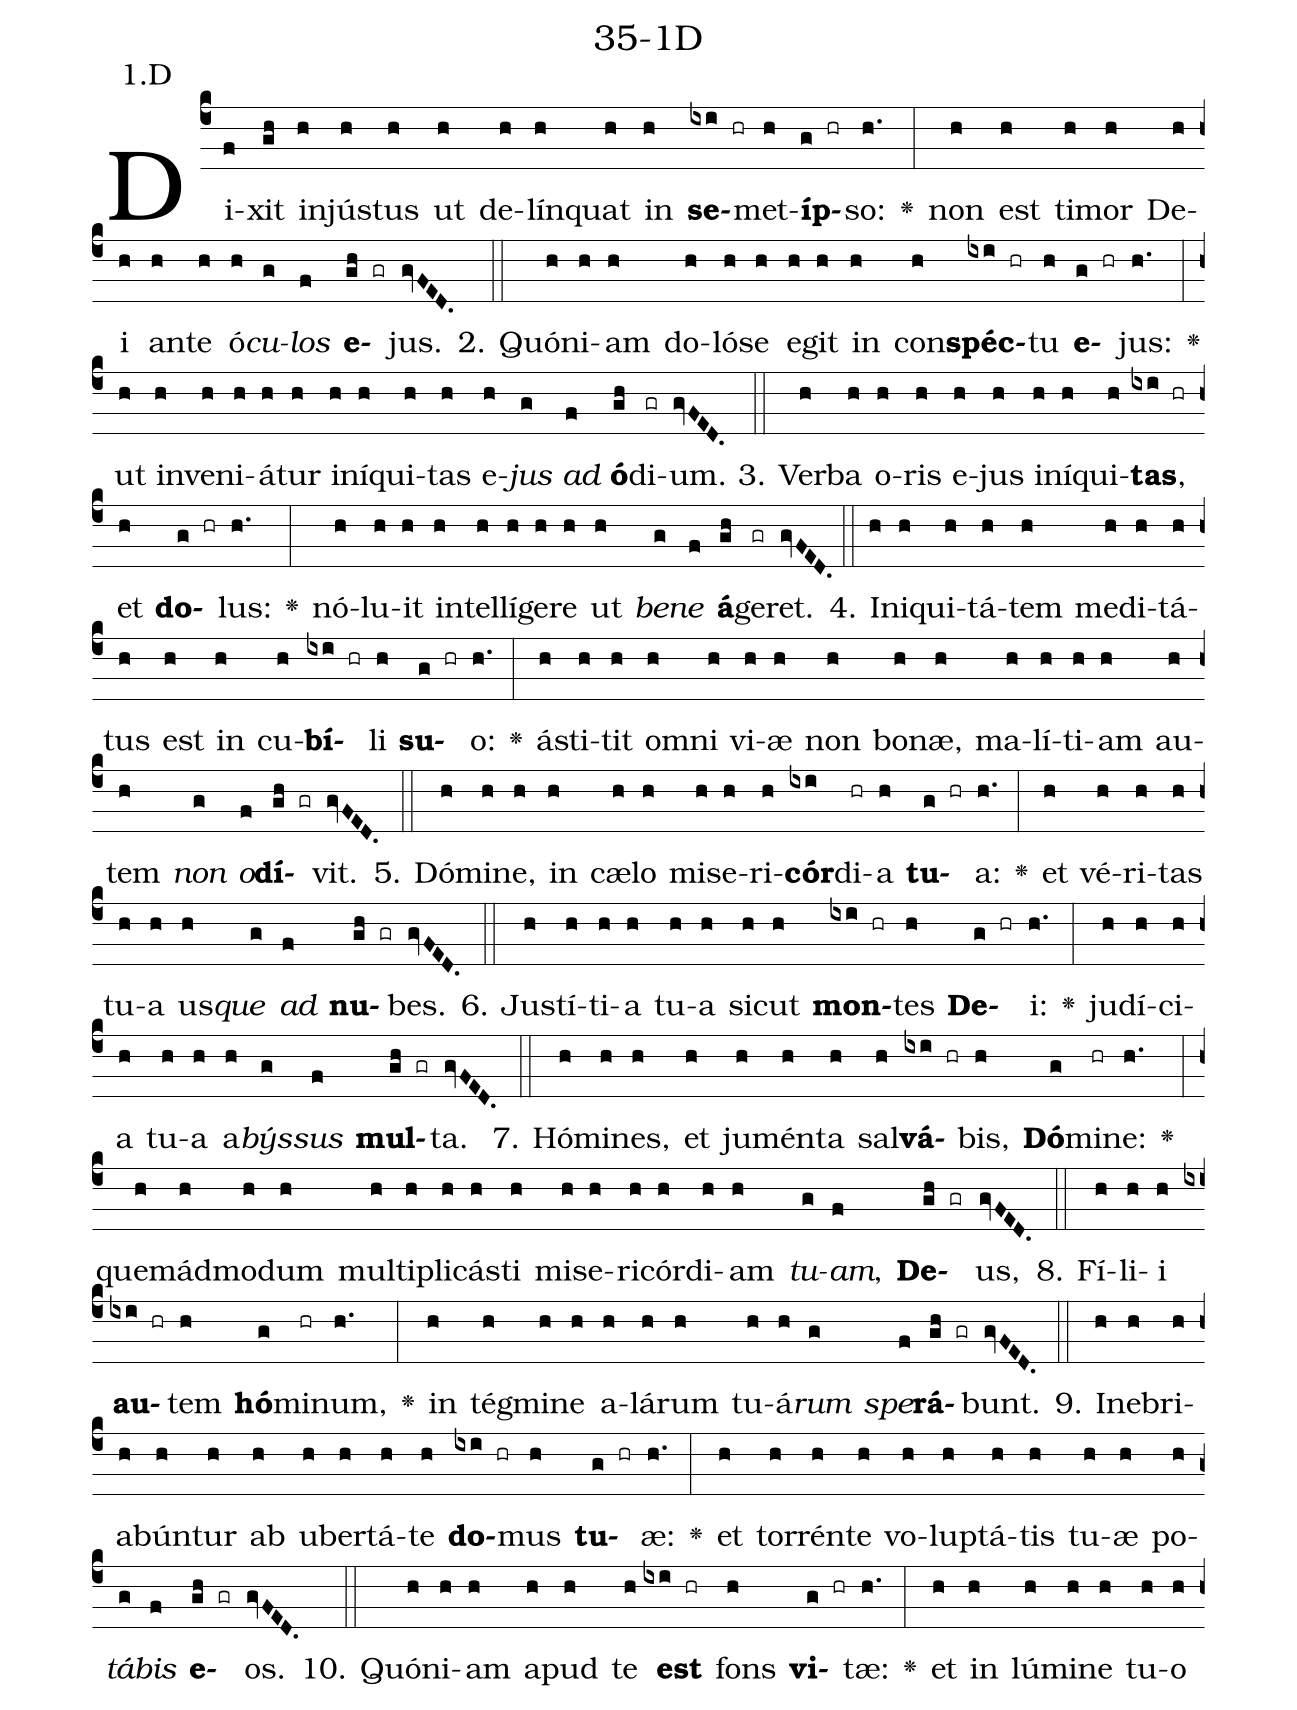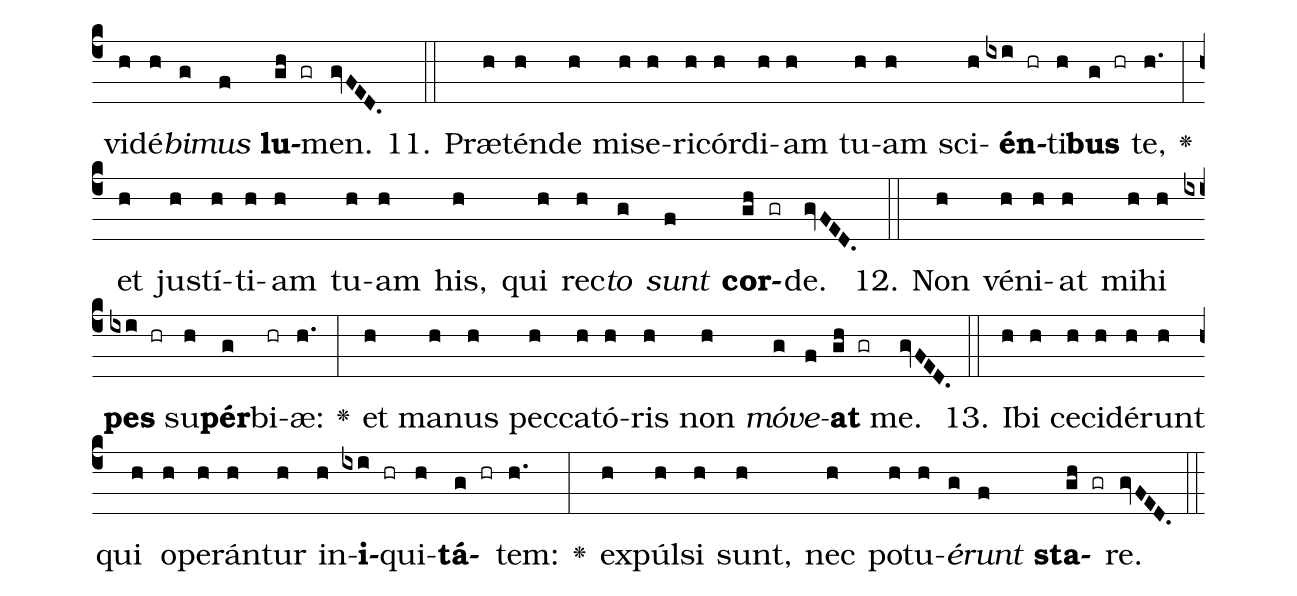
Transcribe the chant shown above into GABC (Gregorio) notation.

name: 35-1D;
annotation: 1.D;
%%
(c4)Di(f)xit(gh) in(h)jús(h)tus(h) ut(h) de(h)lín(h)quat(h) in(h) <b>se</b>(ixi hr)met(h)<b>íp</b>(g hr)so:(h.) <v>\greheightstar</v>(:) non(h) est(h) ti(h)mor(h) De(h)i(h) an(h)te(h) ó(h)<i>cu</i>(g)<i>los</i>(f) <b>e</b>(gh gr)jus.(gvFED.) (::)
2. Quón(h)i(h)am(h) do(h)ló(h)se(h) e(h)git(h) in(h) con(h)<b>spéc</b>(ixi hr)tu(h) <b>e</b>(g hr)jus:(h.) <v>\greheightstar</v>(:) ut(h) in(h)ve(h)ni(h)á(h)tur(h) in(h)í(h)qui(h)tas(h) e(h)<i>jus</i>(g) <i>ad</i>(f) <b>ó</b>(gh)di(gr)um.(gvFED.) (::)
3. Ver(h)ba(h) o(h)ris(h) e(h)jus(h) in(h)í(h)qui(h)<b>tas</b>,(ixi hr) et(h) <b>do</b>(g hr)lus:(h.) <v>\greheightstar</v>(:) nó(h)lu(h)it(h) in(h)tel(h)lí(h)ge(h)re(h) ut(h) <i>be</i>(g)<i>ne</i>(f) <b>á</b>(gh)ge(gr)ret.(gvFED.) (::)
4. In(h)i(h)qui(h)tá(h)tem(h) me(h)di(h)tá(h)tus(h) est(h) in(h) cu(h)<b>bí</b>(ixi hr)li(h) <b>su</b>(g hr)o:(h.) <v>\greheightstar</v>(:) á(h)sti(h)tit(h) om(h)ni(h) vi(h)æ(h) non(h) bo(h)næ,(h) ma(h)lí(h)ti(h)am(h) au(h)tem(h) <i>non</i>(g) <i>o</i>(f)<b>dí</b>(gh gr)vit.(gvFED.) (::)
5. Dó(h)mi(h)ne,(h) in(h) cæ(h)lo(h) mi(h)se(h)ri(h)<b>cór</b>(ixi)di(hr)a(h) <b>tu</b>(g hr)a:(h.) <v>\greheightstar</v>(:) et(h) vé(h)ri(h)tas(h) tu(h)a(h) us(h)<i>que</i>(g) <i>ad</i>(f) <b>nu</b>(gh gr)bes.(gvFED.) (::)
6. Jus(h)tí(h)ti(h)a(h) tu(h)a(h) sic(h)ut(h) <b>mon</b>(ixi hr)tes(h) <b>De</b>(g hr)i:(h.) <v>\greheightstar</v>(:) ju(h)dí(h)ci(h)a(h) tu(h)a(h) a(h)<i>býs</i>(g)<i>sus</i>(f) <b>mul</b>(gh gr)ta.(gvFED.) (::)
7. Hó(h)mi(h)nes,(h) et(h) ju(h)mén(h)ta(h) sal(h)<b>vá</b>(ixi hr)bis,(h) <b>Dó</b>(g)mi(hr)ne:(h.) <v>\greheightstar</v>(:) quem(h)ád(h)mo(h)dum(h) mul(h)ti(h)pli(h)cás(h)ti(h) mi(h)se(h)ri(h)cór(h)di(h)am(h) <i>tu</i>(g)<i>am</i>,(f) <b>De</b>(gh gr)us,(gvFED.) (::)
8. Fí(h)li(h)i(h) <b>au</b>(ixi hr)tem(h) <b>hó</b>(g)mi(hr)num,(h.) <v>\greheightstar</v>(:) in(h) tég(h)mi(h)ne(h) a(h)lá(h)rum(h) tu(h)á(h)<i>rum</i>(g) <i>spe</i>(f)<b>rá</b>(gh gr)bunt.(gvFED.) (::)
9. In(h)e(h)bri(h)a(h)bún(h)tur(h) ab(h) u(h)ber(h)tá(h)te(h) <b>do</b>(ixi hr)mus(h) <b>tu</b>(g hr)æ:(h.) <v>\greheightstar</v>(:) et(h) tor(h)rén(h)te(h) vo(h)lup(h)tá(h)tis(h) tu(h)æ(h) po(h)<i>tá</i>(g)<i>bis</i>(f) <b>e</b>(gh gr)os.(gvFED.) (::)
10. Quón(h)i(h)am(h) a(h)pud(h) te(h) <b>est</b>(ixi hr) fons(h) <b>vi</b>(g hr)tæ:(h.) <v>\greheightstar</v>(:) et(h) in(h) lú(h)mi(h)ne(h) tu(h)o(h) vi(h)dé(h)<i>bi</i>(g)<i>mus</i>(f) <b>lu</b>(gh gr)men.(gvFED.) (::)
11. Præ(h)tén(h)de(h) mi(h)se(h)ri(h)cór(h)di(h)am(h) tu(h)am(h) sci(h)<b>én</b>(ixi hr)ti(h)<b>bus</b>(g hr) te,(h.) <v>\greheightstar</v>(:) et(h) jus(h)tí(h)ti(h)am(h) tu(h)am(h) his,(h) qui(h) rec(h)<i>to</i>(g) <i>sunt</i>(f) <b>cor</b>(gh gr)de.(gvFED.) (::)
12. Non(h) vé(h)ni(h)at(h) mi(h)hi(h) <b>pes</b>(ixi hr) su(h)<b>pér</b>(g)bi(hr)æ:(h.) <v>\greheightstar</v>(:) et(h) ma(h)nus(h) pec(h)ca(h)tó(h)ris(h) non(h) <i>mó</i>(g)<i>ve</i>(f)<b>at</b>(gh gr) me.(gvFED.) (::)
13. I(h)bi(h) ce(h)ci(h)dé(h)runt(h) qui(h) o(h)pe(h)rán(h)tur(h) in(h)<b>i</b>(ixi hr)qui(h)<b>tá</b>(g hr)tem:(h.) <v>\greheightstar</v>(:) ex(h)púl(h)si(h) sunt,(h) nec(h) pot(h)u(h)<i>é</i>(g)<i>runt</i>(f) <b>sta</b>(gh gr)re.(gvFED.) (::)
